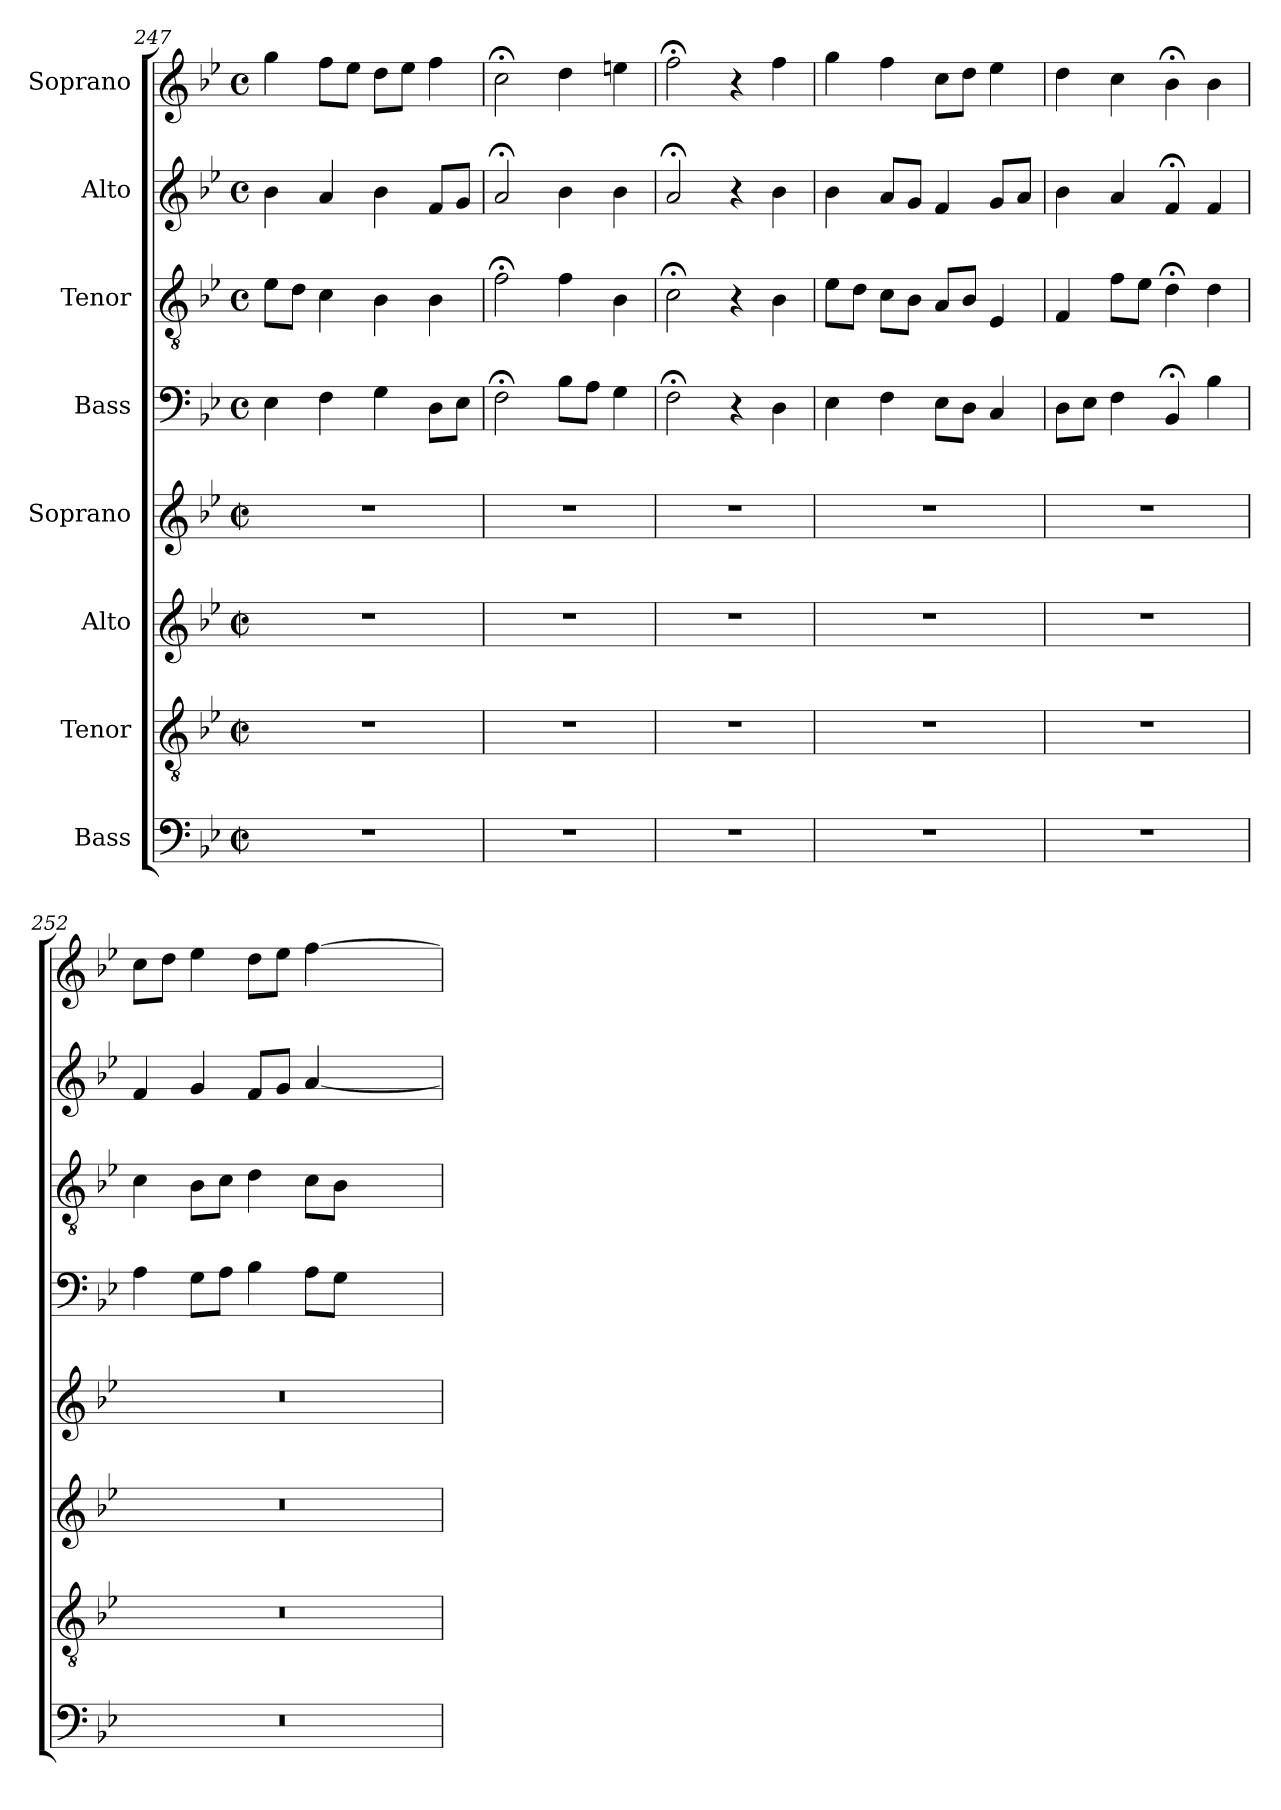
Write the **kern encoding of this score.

**kern	**kern	**kern	**kern	**kern	**kern	**kern	**kern
*part8	*part7	*part6	*part5	*part4	*part3	*part2	*part1
*staff8	*staff7	*staff6	*staff5	*staff4	*staff3	*staff2	*staff1
*I"Bass	*I"Tenor	*I"Alto	*I"Soprano	*I"Bass	*I"Tenor	*I"Alto	*I"Soprano
*clefF4	*clefGv2	*clefG2	*clefG2	*clefF4	*clefGv2	*clefG2	*clefG2
*k[b-e-]	*k[b-e-]	*k[b-e-]	*k[b-e-]	*k[b-e-]	*k[b-e-]	*k[b-e-]	*k[b-e-]
*B-:	*B-:	*B-:	*B-:	*B-:	*B-:	*B-:	*B-:
*M2/2	*M2/2	*M2/2	*M2/2	*M4/4	*M4/4	*M4/4	*M4/4
*met(c|)	*met(c|)	*met(c|)	*met(c|)	*met(c)	*met(c)	*met(c)	*met(c)
=247	=247	=247	=247	=247	=247	=247	=247
1r	1r	1r	1r	4E-\	8e-\L	4b-\	4gg\
.	.	.	.	.	8d\J	.	.
.	.	.	.	4F\	4c\	4a/	8ff\L
.	.	.	.	.	.	.	8ee-\J
.	.	.	.	4G\	4B-\	4b-\	8dd\L
.	.	.	.	.	.	.	8ee-\J
.	.	.	.	8D\L	4B-\	8f/L	4ff\
.	.	.	.	8E-\J	.	8g/J	.
=248	=248	=248	=248	=248	=248	=248	=248
1r	1r	1r	1r	2F;<\	2f;<\	2a;/	2cc;<\
.	.	.	.	8B-\L	4f\	4b-\	4dd\
.	.	.	.	8A\J	.	.	.
.	.	.	.	4G\	4B-\	4b-\	4een\
=249	=249	=249	=249	=249	=249	=249	=249
1r	1r	1r	1r	2F;<\	2c;<\	2a;/	2ff;<\
.	.	.	.	4r	4r	4r	4r
.	.	.	.	4D\	4B-\	4b-\	4ff\
=250	=250	=250	=250	=250	=250	=250	=250
1r	1r	1r	1r	4E-\	8e-\L	4b-\	4gg\
.	.	.	.	.	8d\J	.	.
.	.	.	.	4F\	8c\L	8a/L	4ff\
.	.	.	.	.	8B-\J	8g/J	.
.	.	.	.	8E-\L	8A/L	4f/	8cc\L
.	.	.	.	8D\J	8B-/J	.	8dd\J
.	.	.	.	4C/	4E-/	8g/L	4ee-\
.	.	.	.	.	.	8a/J	.
=251	=251	=251	=251	=251	=251	=251	=251
1r	1r	1r	1r	8D\L	4F/	4b-\	4dd\
.	.	.	.	8E-\J	.	.	.
.	.	.	.	4F\	8f\L	4a/	4cc\
.	.	.	.	.	8e-\J	.	.
.	.	.	.	4BB-;/	4d;<\	4f;/	4b-;<\
.	.	.	.	4B-\	4d\	4f/	4b-\
=252	=252	=252	=252	=252	=252	=252	=252
1r	1r	1r	1r	4A\	4c\	4f/	8cc\L
.	.	.	.	.	.	.	8dd\J
.	.	.	.	8G\L	8B-\L	4g/	4ee-\
.	.	.	.	8A\J	8c\J	.	.
.	.	.	.	4B-\	4d\	8f/L	8dd\L
.	.	.	.	.	.	8g/J	8ee-\J
.	.	.	.	8A\L	8c\L	[<4a/	[<4ff\
.	.	.	.	8G\J	8B-\J	.	.
=	=	=	=	=	=	=	=
*-	*-	*-	*-	*-	*-	*-	*-
